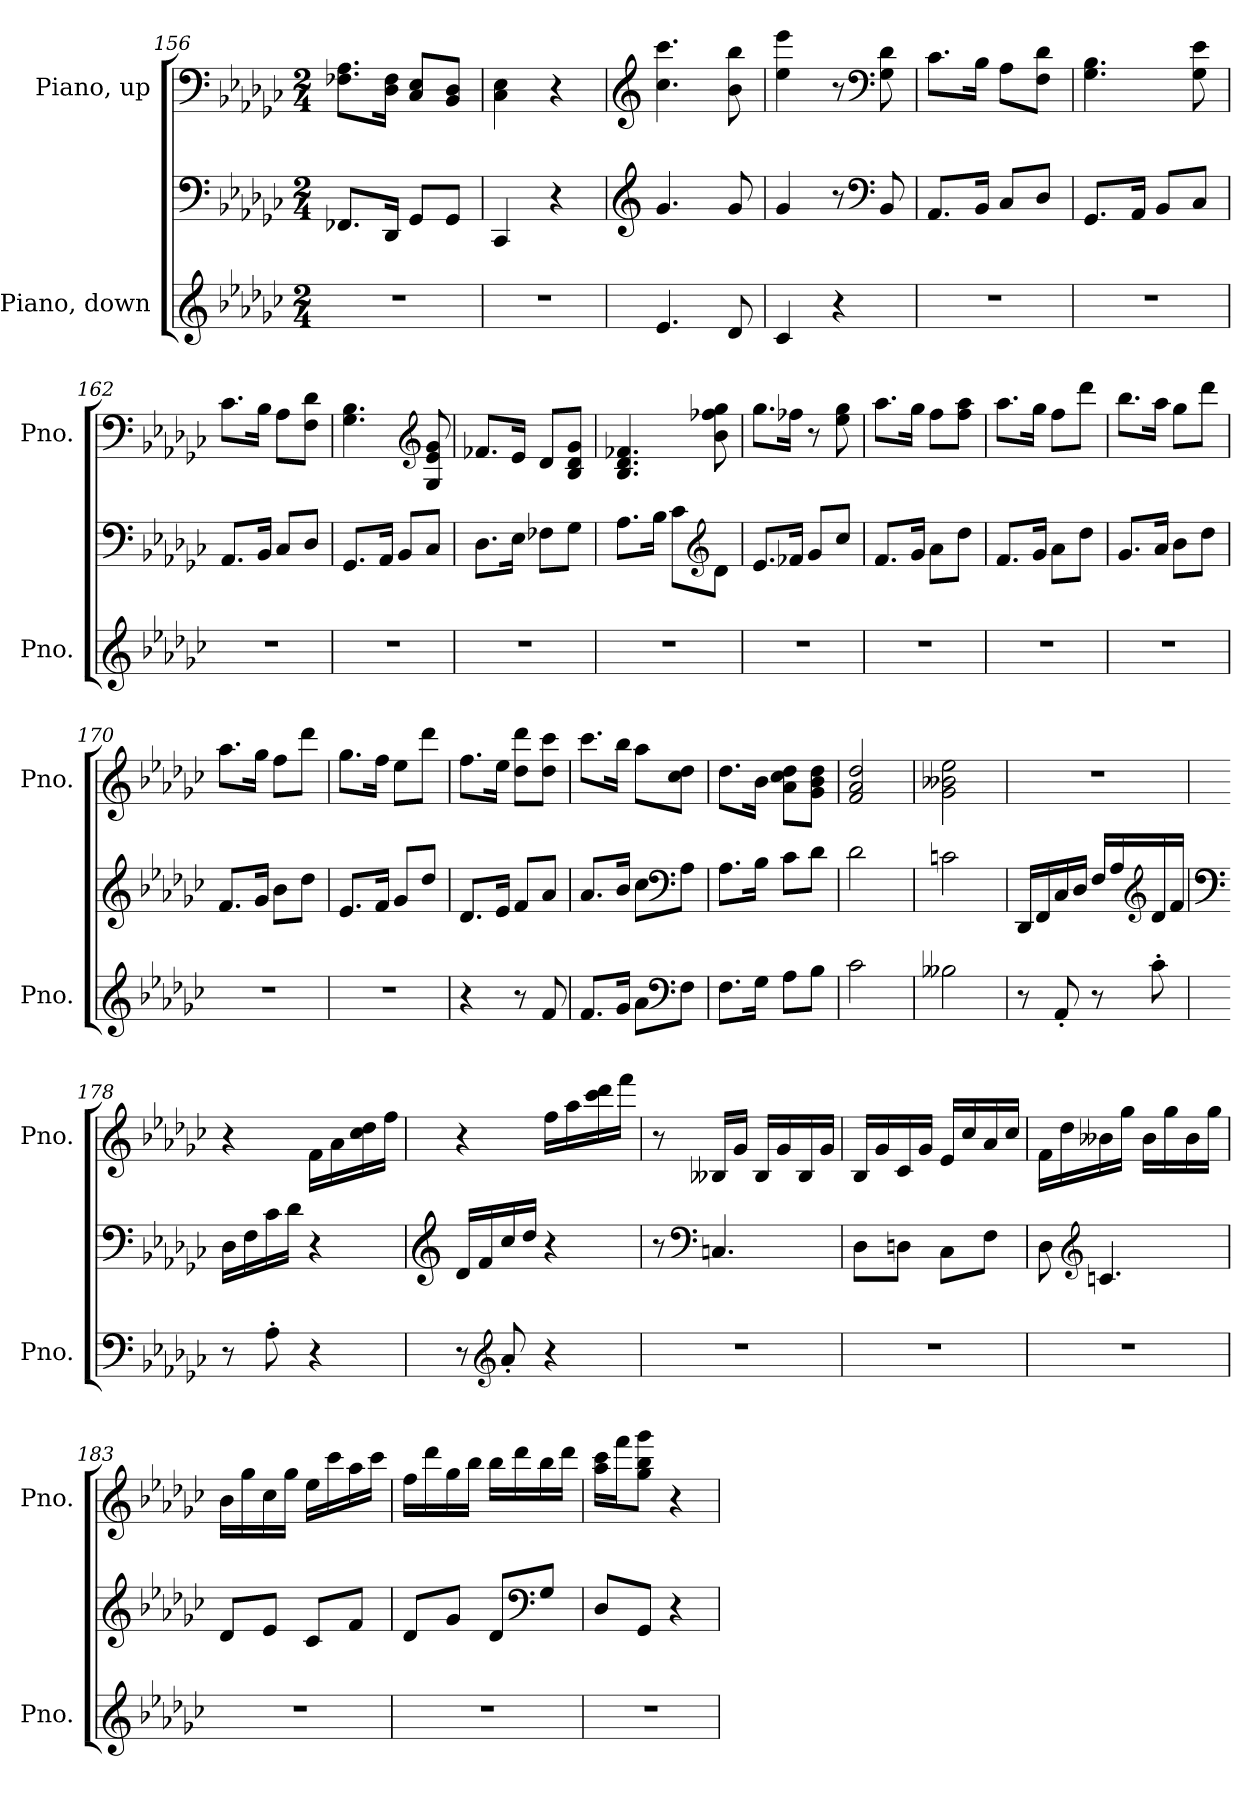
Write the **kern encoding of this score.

**kern	**kern	**kern
*part2	*part2	*part1
*staff3	*staff2	*staff1
*I"Piano, down	*	*I"Piano, up
*I'Pno.	*	*I'Pno.
*clefG2	*clefF4	*clefF4
*k[b-e-a-d-g-c-]	*k[b-e-a-d-g-c-]	*k[b-e-a-d-g-c-]
*M2/4	*M2/4	*M2/4
=156	=156	=156
2r	8.FF-X/L	8.F-X\ 8.A-\L
.	16DD-/Jk	16D-\ 16F-\Jk
.	8GG-/L	8C-/ 8E-/L
.	8GG-/J	8BB-/ 8D-/J
=157	=157	=157
2r	4CC-/	4C-\ 4E-\
.	4r	4r
=158	=158	=158
*	*clefG2	*clefG2
4.e-/	4.g-/	4.cc-\ 4.ccc-\
8d-/	8g-/	8b-\ 8bb-\
!!LO:LB:g=z
=159	=159	=159
4c-/	4g-/	4ee-\ 4eee-\
4r	8r	8r
*	*clefF4	*clefF4
.	8BB-/	8G-\ 8d-\
=160	=160	=160
2r	8.AA-/L	8.c-\L
.	16BB-/Jk	16B-\Jk
.	8C-/L	8A-\L
.	8D-/J	8F\ 8d-\J
=161	=161	=161
2r	8.GG-/L	4.G-\ 4.B-\
.	16AA-/Jk	.
.	8BB-/L	.
.	8C-/J	8G-\ 8e-\
=162	=162	=162
2r	8.AA-/L	8.c-\L
.	16BB-/Jk	16B-\Jk
.	8C-/L	8A-\L
.	8D-/J	8F\ 8d-\J
=163	=163	=163
2r	8.GG-/L	4.G-\ 4.B-\
.	16AA-/Jk	.
.	8BB-/L	.
*	*	*clefG2
.	8C-/J	8G-/ 8e-/ 8g-/
=164	=164	=164
2r	8.D-\L	8.f-X/L
.	16E-\Jk	16e-/Jk
.	8F-X\L	8d-/L
.	8G-\J	8B-/ 8d-/ 8g-/J
!!LO:LB:g=z
=165	=165	=165
2r	8.A-\L	4.B-/ 4.d-/ 4.f-X/
.	16B-\Jk	.
.	8c-\L	.
*	*clefG2	*
.	8d-\J	8b-\ 8ff-X\ 8gg-\
=166	=166	=166
2r	8.e-/L	8.gg-\L
.	16f-X/Jk	16ff-X\Jk
.	8g-/L	8r
.	8cc-/J	8ee-\ 8gg-\
=167	=167	=167
2r	8.f/L	8.aa-\L
.	16g-/Jk	16gg-\Jk
.	8a-\L	8ff\L
.	8dd-\J	8ff\ 8aa-\J
=168	=168	=168
2r	8.f/L	8.aa-\L
.	16g-/Jk	16gg-\Jk
.	8a-\L	8ff\L
.	8dd-\J	8ddd-\J
=169	=169	=169
2r	8.g-/L	8.bb-\L
.	16a-/Jk	16aa-\Jk
.	8b-\L	8gg-\L
.	8dd-\J	8ddd-\J
=170	=170	=170
2r	8.f/L	8.aa-\L
.	16g-/Jk	16gg-\Jk
.	8b-\L	8ff\L
.	8dd-\J	8ddd-\J
!!LO:PB:g=z
=171	=171	=171
2r	8.e-/L	8.gg-\L
.	16f/Jk	16ff\Jk
.	8g-/L	8ee-\L
.	8dd-/J	8ddd-\J
=172	=172	=172
4r	8.d-/L	8.ff\L
.	16e-/Jk	16ee-\Jk
8r	8f/L	8dd-\ 8ddd-\L
8f/	8a-/J	8dd-\ 8ccc-\J
=173	=173	=173
8.f/L	8.a-/L	8.ccc-\L
16g-/Jk	16b-/Jk	16bb-\Jk
8a-\L	8cc-\L	8aa-\L
*clefF4	*clefF4	*
8F\J	8A-\J	8cc-\ 8dd-\J
=174	=174	=174
8.F\L	8.A-\L	8.dd-\L
16G-\Jk	16B-\Jk	16b-\Jk
8A-\L	8c-\L	8a-\ 8cc-\ 8dd-\L
8B-\J	8d-\J	8g-\ 8b-\ 8dd-\J
=175	=175	=175
2c-\	2d-\	2f/ 2a-/ 2dd-/
=176	=176	=176
2B--X\	2cn\	2g-\ 2b--X\ 2ee-\
!!LO:LB:g=z
=177	=177	=177
8r	16DD-/LL	2r
.	16FF/	.
8AA-'/	16C-/	.
.	16D-/JJ	.
8r	16F/LL	.
.	16A-/	.
*	*clefG2	*
8c-'\	16d-/	.
.	16f/JJ	.
=178	=178	=178
*	*clefF4	*
8r	16D-\LL	4r
.	16F\	.
8A-'\	16c-\	.
.	16d-\JJ	.
4r	4r	16f\LL
.	.	16a-\
.	.	16cc-\ 16dd-\
.	.	16ff\JJ
=179	=179	=179
*	*clefG2	*
8r	16d-/LL	4r
.	16f/	.
*clefG2	*	*
8a-'/	16cc-/	.
.	16dd-/JJ	.
4r	4r	16ff\LL
.	.	16aa-\
.	.	16ccc-\ 16ddd-\
.	.	16fff\JJ
!!LO:LB:g=z
=180	=180	=180
2r	8r	8r
*	*clefF4	*
.	4.Cn/	16B--X/LL
.	.	16g-/JJ
.	.	16B--/LL
.	.	16g-/
.	.	16B--/
.	.	16g-/JJ
=181	=181	=181
2r	8D-\L	16B-/LL
.	.	16g-/
.	8Dn\J	16c-/
.	.	16g-/JJ
.	8C-\L	16e-/LL
.	.	16cc-/
.	8F\J	16a-/
.	.	16cc-/JJ
=182	=182	=182
2r	8D-\	16f\LL
.	.	16dd-\
*	*clefG2	*
.	4.cn/	16b--X\
.	.	16gg-\JJ
.	.	16b--\LL
.	.	16gg-\
.	.	16b--\
.	.	16gg-\JJ
=183	=183	=183
2r	8d-/L	16b-\LL
.	.	16gg-\
.	8e-/J	16cc-\
.	.	16gg-\JJ
.	8c-/L	16ee-\LL
.	.	16ccc-\
.	8f/J	16aa-\
.	.	16ccc-\JJ
!!LO:LB:g=z
=184	=184	=184
2r	8d-/L	16ff\LL
.	.	16ddd-\
.	8g-/J	16gg-\
.	.	16bb-\JJ
.	8d-/L	16bb-\LL
.	.	16ddd-\
*	*clefF4	*
.	8G-/J	16bb-\
.	.	16ddd-\JJ
=185	=185	=185
2r	8D-/L	16aa-\ 16ccc-\LL
.	.	16fff\J
.	8GG-/J	8gg-\ 8bb-\ 8ggg-\J
.	4r	4r
=	=	=
*-	*-	*-
